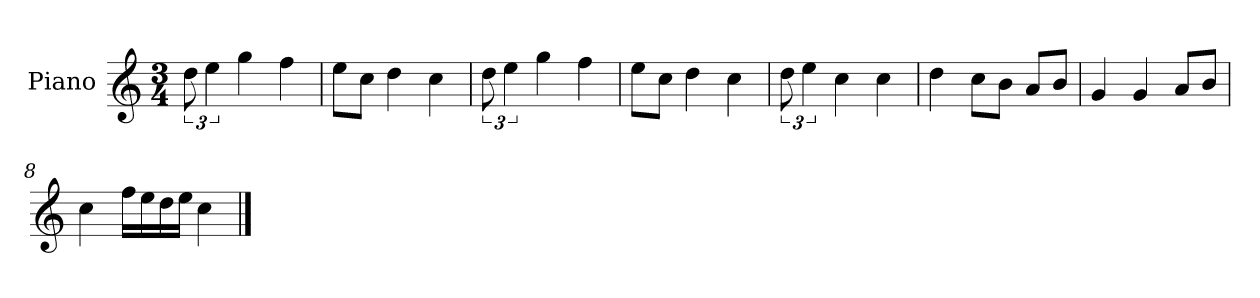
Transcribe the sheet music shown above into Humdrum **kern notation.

**kern
*part1
*staff1
*I"Piano
*I'P-no
*clefG2
*k[]
*M3/4
*MM91
=1
12dd\
6ee\
4gg\
4ff\
=2
8ee\L
8cc\J
4dd\
4cc\
=3
12dd\
6ee\
4gg\
4ff\
=4
8ee\L
8cc\J
4dd\
4cc\
=5
12dd\
6ee\
4cc\
4cc\
=6
4dd\
8cc\L
8b\J
8a/L
8b/J
=7
4g/
4g/
8a/L
8b/J
=8
4cc\
16ff\LL
16ee\
16dd\
16ee\JJ
4cc\
==
*-
